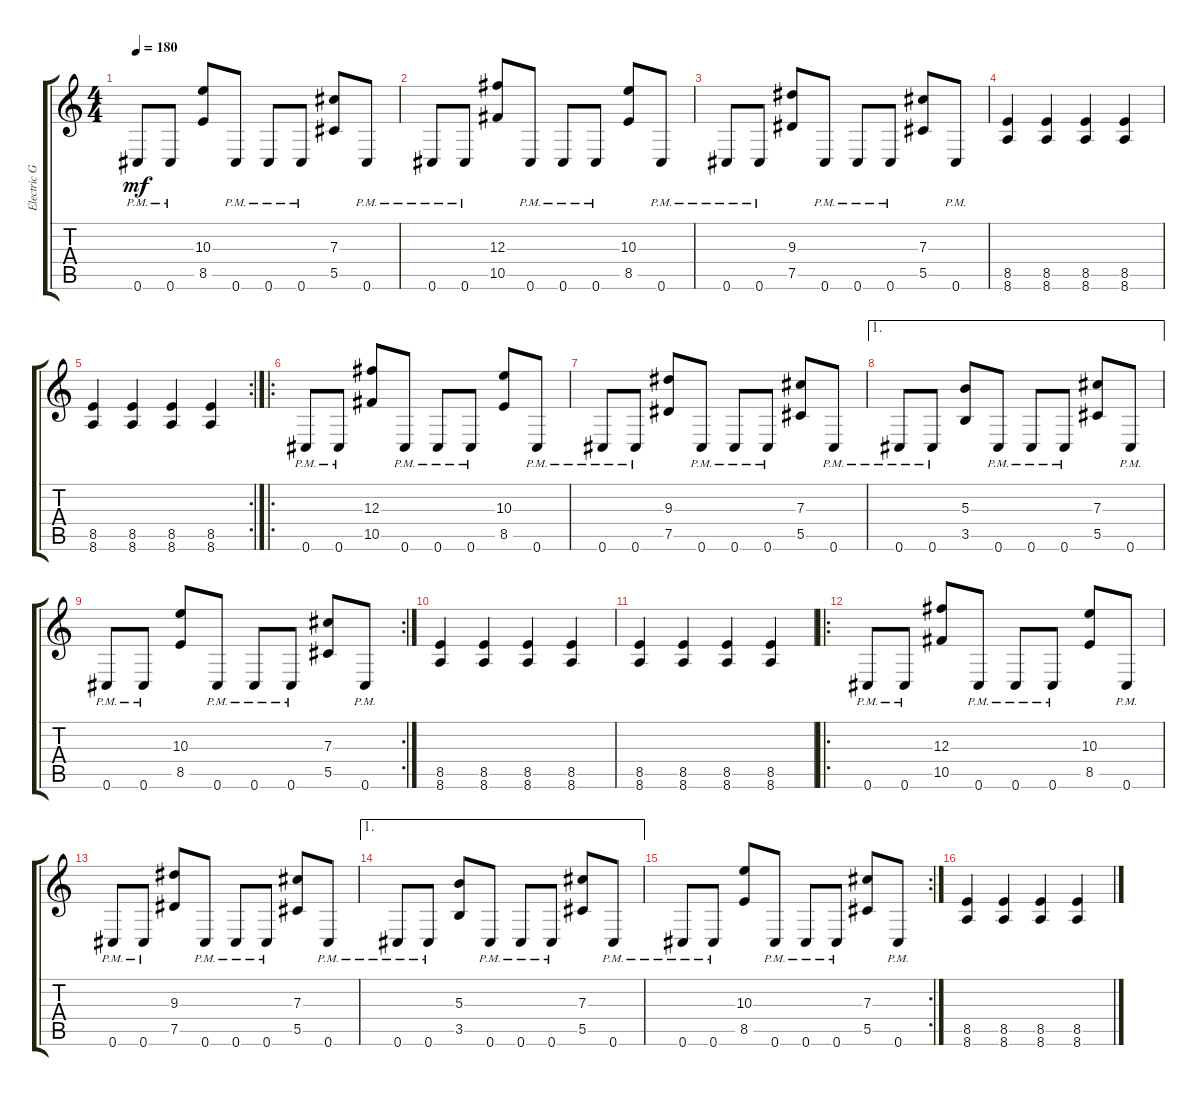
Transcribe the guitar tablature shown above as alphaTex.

\track ("Electric Guitar" "Electric G") {instrument distortionguitar}
\staff {score tabs}
\tuning (Eb4 Bb3 Gb3 Db3 Ab2 Db2) {hide}
\ts (4 4)
\tempo 180
\clef g2
\ks c
0.6{pm}.8{dy mf} 0.6{pm}.8 (10.3 8.5).8 0.6{pm}.8 0.6{pm}.8 0.6{pm}.8 (7.3 5.5).8 0.6{pm}.8 |
0.6{pm}.8 0.6{pm}.8 (12.3 10.5).8 0.6{pm}.8 0.6{pm}.8 0.6{pm}.8 (10.3 8.5).8 0.6{pm}.8 |
0.6{pm}.8 0.6{pm}.8 (9.3 7.5).8 0.6{pm}.8 0.6{pm}.8 0.6{pm}.8 (7.3 5.5).8 0.6{pm}.8 |
(8.5 8.6).4 (8.5 8.6).4 (8.5 8.6).4 (8.5 8.6).4 |
\rc 2
(8.5 8.6).4 (8.5 8.6).4 (8.5 8.6).4 (8.5 8.6).4 |
\ro
0.6{pm}.8 0.6{pm}.8 (12.3 10.5).8 0.6{pm}.8 0.6{pm}.8 0.6{pm}.8 (10.3 8.5).8 0.6{pm}.8 |
0.6{pm}.8 0.6{pm}.8 (9.3 7.5).8 0.6{pm}.8 0.6{pm}.8 0.6{pm}.8 (7.3 5.5).8 0.6{pm}.8 |
\ae 1
0.6{pm}.8 0.6{pm}.8 (5.3 3.5).8 0.6{pm}.8 0.6{pm}.8 0.6{pm}.8 (7.3 5.5).8 0.6{pm}.8 |
\rc 2
0.6{pm}.8 0.6{pm}.8 (10.3 8.5).8 0.6{pm}.8 0.6{pm}.8 0.6{pm}.8 (7.3 5.5).8 0.6{pm}.8 |
(8.5 8.6).4 (8.5 8.6).4 (8.5 8.6).4 (8.5 8.6).4 |
(8.5 8.6).4 (8.5 8.6).4 (8.5 8.6).4 (8.5 8.6).4 |
\ro
0.6{pm}.8 0.6{pm}.8 (12.3 10.5).8 0.6{pm}.8 0.6{pm}.8 0.6{pm}.8 (10.3 8.5).8 0.6{pm}.8 |
0.6{pm}.8 0.6{pm}.8 (9.3 7.5).8 0.6{pm}.8 0.6{pm}.8 0.6{pm}.8 (7.3 5.5).8 0.6{pm}.8 |
\ae 1
0.6{pm}.8 0.6{pm}.8 (5.3 3.5).8 0.6{pm}.8 0.6{pm}.8 0.6{pm}.8 (7.3 5.5).8 0.6{pm}.8 |
\rc 2
0.6{pm}.8 0.6{pm}.8 (10.3 8.5).8 0.6{pm}.8 0.6{pm}.8 0.6{pm}.8 (7.3 5.5).8 0.6{pm}.8 |
(8.5 8.6).4 (8.5 8.6).4 (8.5 8.6).4 (8.5 8.6).4
